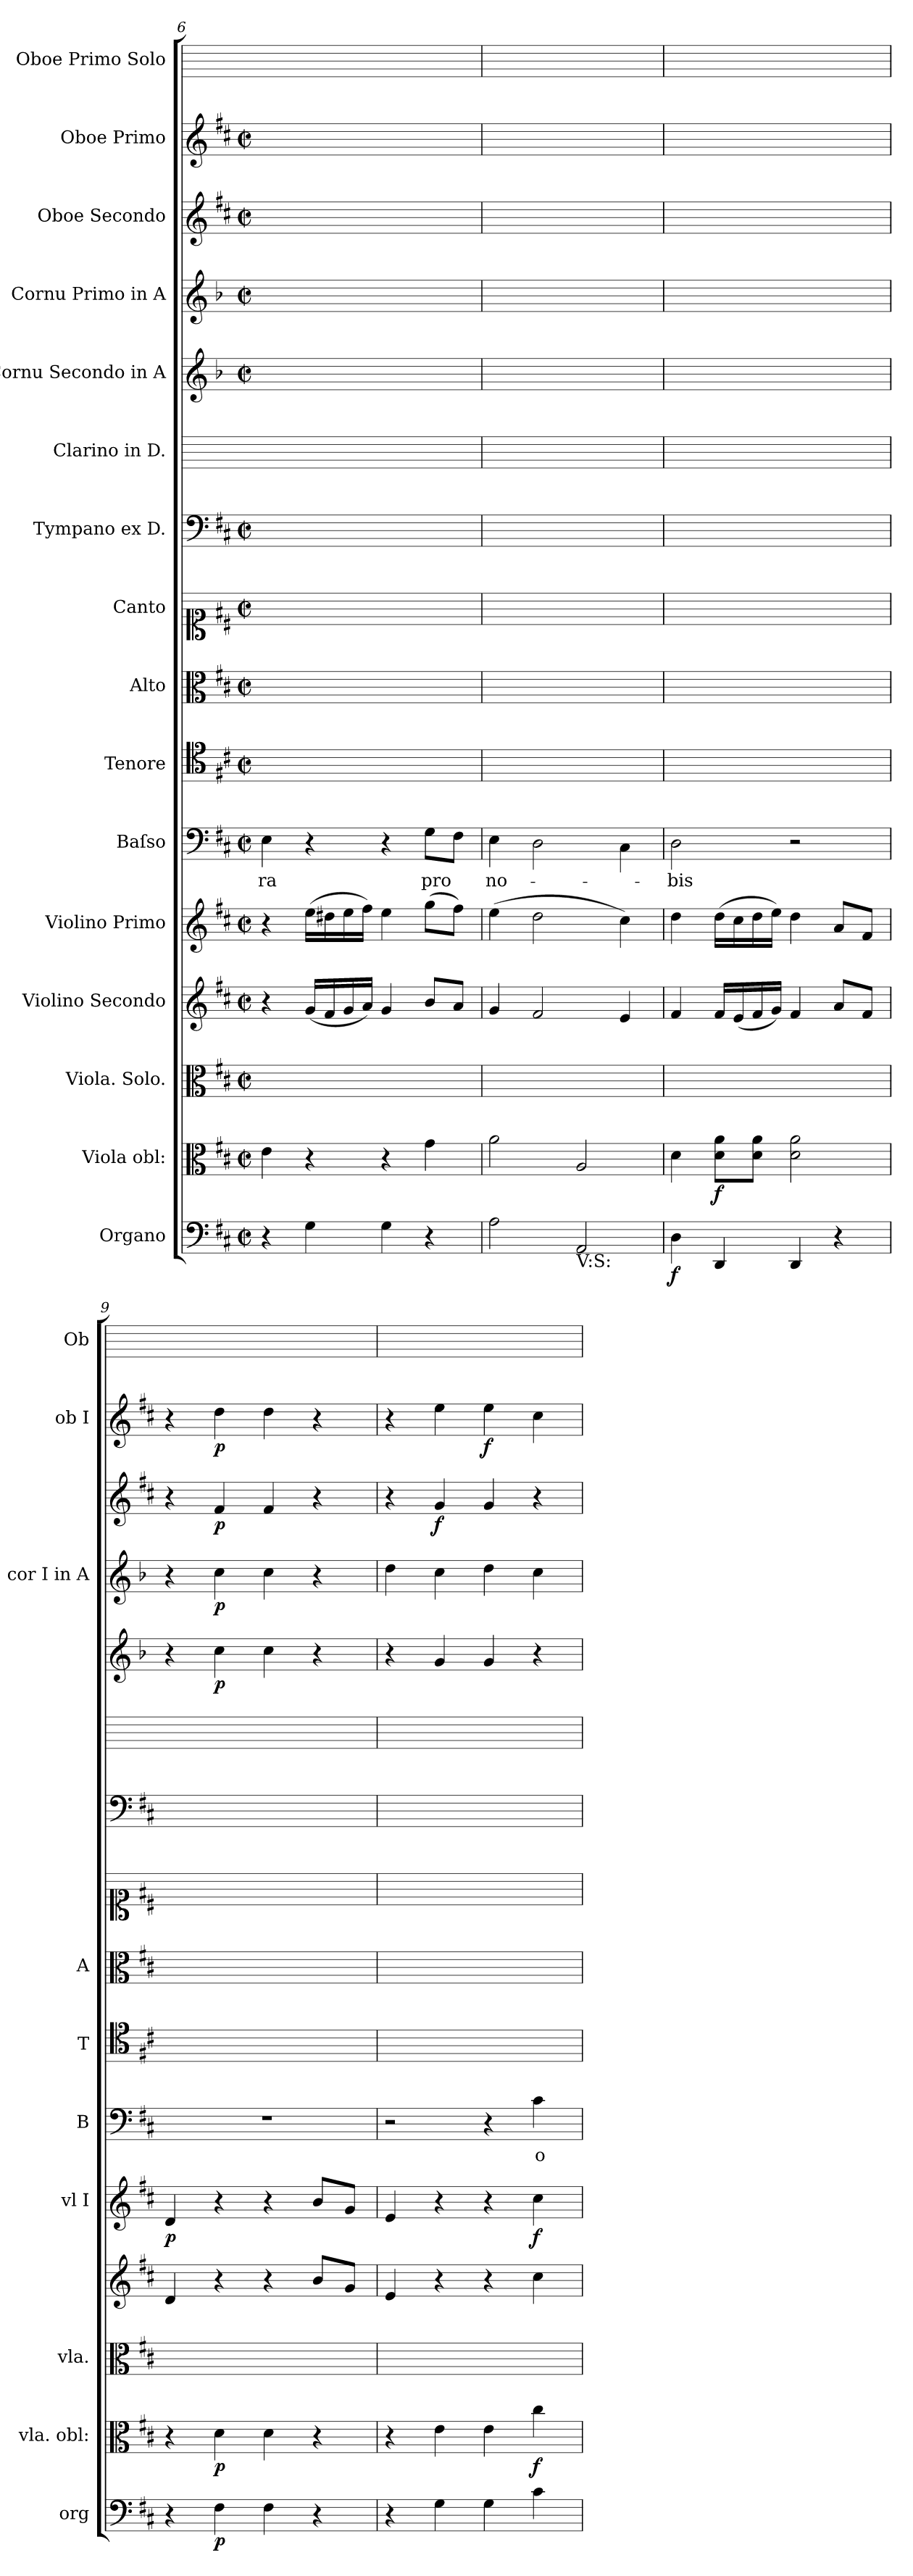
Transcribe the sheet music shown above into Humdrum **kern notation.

**kern	**dynam	**kern	**dynam	**kern	**kern	**kern	**dynam	**kern	**text	**kern	**kern	**kern	**kern	**kern	**kern	**dynam	**kern	**dynam	**kern	**dynam	**kern	**dynam	**kern
*part16	*part16	*part15	*part15	*part14	*part13	*part12	*part12	*part11	*part11	*part10	*part9	*part8	*part7	*part6	*part5	*part5	*part4	*part4	*part3	*part3	*part2	*part2	*part1
*staff16	*staff16	*staff15	*staff15	*staff14	*staff13	*staff12	*staff12	*staff11	*staff11	*staff10	*staff9	*staff8	*staff7	*staff6	*staff5	*staff5	*staff4	*staff4	*staff3	*staff3	*staff2	*staff2	*staff1
*I"Organo	*	*I"Viola obl:	*	*I"Viola. Solo.	*I"Violino Secondo	*I"Violino Primo	*	*I"Baſso	*	*I"Tenore	*I"Alto	*I"Canto	*I"Tympano ex D.	*I"Clarino in D.	*I"Cornu Secondo in A	*	*I"Cornu Primo in A	*	*I"Oboe Secondo	*	*I"Oboe Primo	*	*I"Oboe Primo Solo
*I'org	*	*I'vla. obl:	*	*I'vla.	*	*I'vl I	*	*I'B	*	*I'T	*I'A	*	*	*	*	*	*I'cor I in A	*	*	*	*I'ob I	*	*I'Ob
*clefF4	*	*clefC3	*	*clefC3	*clefG2	*clefG2	*	*clefF4	*	*clefC4	*clefC3	*clefC1	*clefF4	*	*clefG2	*	*clefG2	*	*clefG2	*	*clefG2	*	*
*	*	*	*	*	*	*	*	*	*	*	*	*	*	*	*ITrd2c3	*	*ITrd2c3	*	*	*	*	*	*
*k[f#c#]	*	*k[f#c#]	*	*k[f#c#]	*k[f#c#]	*k[f#c#]	*	*k[f#c#]	*	*k[f#c#]	*k[f#c#]	*k[f#c#]	*k[f#c#]	*	*k[f#c#]	*	*k[f#c#]	*	*k[f#c#]	*	*k[f#c#]	*	*
*D:	*	*D:	*	*D:	*D:	*D:	*	*D:	*	*D:	*D:	*D:	*D:	*	*D:	*	*D:	*	*D:	*	*D:	*	*
*M2/2	*	*M2/2	*	*M2/2	*M2/2	*M2/2	*	*M2/2	*	*M2/2	*M2/2	*M2/2	*M2/2	*	*M2/2	*	*M2/2	*	*M2/2	*	*M2/2	*	*
*met(c|)	*	*met(c|)	*	*met(c|)	*met(c|)	*met(c|)	*	*met(c|)	*	*met(c|)	*met(c|)	*met(c|)	*met(c|)	*	*met(c|)	*	*met(c|)	*	*met(c|)	*	*met(c|)	*	*
=6	=6	=6	=6	=6	=6	=6	=6	=6	=6	=6	=6	=6	=6	=6	=6	=6	=6	=6	=6	=6	=6	=6	=6
!	!	!	!	!	!	!	!	!	!LO:LY:i	!	!	!	!	!	!	!	!	!	!	!	!	!	!
4r	.	4e\	.	1ryy	4r	4r	.	4E\	-ra	1ryy	1ryy	1ryy	1ryy	1ryy	1ryy	.	1ryy	.	1ryy	.	1ryy	.	1ryy
4G\	.	4r	.	.	(16g/LL	(16ee\LL	.	4r	.	.	.	.	.	.	.	.	.	.	.	.	.	.	.
.	.	.	.	.	16f#/	16dd#X\	.	.	.	.	.	.	.	.	.	.	.	.	.	.	.	.	.
.	.	.	.	.	16g/	16ee\	.	.	.	.	.	.	.	.	.	.	.	.	.	.	.	.	.
.	.	.	.	.	16a/JJ)	16ff#\JJ)	.	.	.	.	.	.	.	.	.	.	.	.	.	.	.	.	.
4G\	.	4r	.	.	4g/	4ee\	.	4r	.	.	.	.	.	.	.	.	.	.	.	.	.	.	.
4r	.	4g\	.	.	8b/L	(8gg\L	.	8G\L	pro	.	.	.	.	.	.	.	.	.	.	.	.	.	.
.	.	.	.	.	8a/J	8ff#\J)	.	8F#\J	.	.	.	.	.	.	.	.	.	.	.	.	.	.	.
=7	=7	=7	=7	=7	=7	=7	=7	=7	=7	=7	=7	=7	=7	=7	=7	=7	=7	=7	=7	=7	=7	=7	=7
2A\	.	2a\	.	1ryy	4g/	(4ee\	.	4E\	no-	1ryy	1ryy	1ryy	1ryy	1ryy	1ryy	.	1ryy	.	1ryy	.	1ryy	.	1ryy
.	.	.	.	.	2f#/	2dd\	.	2D\	.	.	.	.	.	.	.	.	.	.	.	.	.	.	.
!LO:TX:b:t=V&colon;S&colon;	!	!	!	!	!	!	!	!	!	!	!	!	!	!	!	!	!	!	!	!	!	!	!
2AA/	.	2A/	.	.	.	.	.	.	.	.	.	.	.	.	.	.	.	.	.	.	.	.	.
.	.	.	.	.	4e/	4cc#\)	.	4C#\	.	.	.	.	.	.	.	.	.	.	.	.	.	.	.
=8	=8	=8	=8	=8	=8	=8	=8	=8	=8	=8	=8	=8	=8	=8	=8	=8	=8	=8	=8	=8	=8	=8	=8
!	!LO:DY:b	!	!	!	!	!	!	!	!	!	!	!	!	!	!	!	!	!	!	!	!	!	!
4D\	f	4d\	.	1ryy	4f#/	4dd\	.	2D\	-bis	1ryy	1ryy	1ryy	1ryy	1ryy	1ryy	.	1ryy	.	1ryy	.	1ryy	.	1ryy
4DD/	.	8d\ 8a\L	f	.	16f#/LL	(16dd\LL	.	.	.	.	.	.	.	.	.	.	.	.	.	.	.	.	.
.	.	.	.	.	(16e/	16cc#\	.	.	.	.	.	.	.	.	.	.	.	.	.	.	.	.	.
.	.	8d\ 8a\J	.	.	16f#/	16dd\	.	.	.	.	.	.	.	.	.	.	.	.	.	.	.	.	.
.	.	.	.	.	16g/JJ)	16ee\JJ)	.	.	.	.	.	.	.	.	.	.	.	.	.	.	.	.	.
4DD/	.	2d\ 2a\	.	.	4f#/	4dd\	.	2r	.	.	.	.	.	.	.	.	.	.	.	.	.	.	.
4r	.	.	.	.	8a/L	8a/L	.	.	.	.	.	.	.	.	.	.	.	.	.	.	.	.	.
.	.	.	.	.	8f#/J	8f#/J	.	.	.	.	.	.	.	.	.	.	.	.	.	.	.	.	.
=9	=9	=9	=9	=9	=9	=9	=9	=9	=9	=9	=9	=9	=9	=9	=9	=9	=9	=9	=9	=9	=9	=9	=9
!	!	!	!	!	!	!	!LO:DY:b	!	!	!	!	!	!	!	!	!	!	!	!	!	!	!	!
4r	.	4r	.	1ryy	4d/	4d/	p	1r	.	1ryy	1ryy	1ryy	1ryy	1ryy	4r	.	4r	.	4r	.	4r	.	1ryy
!	!LO:DY:b	!	!	!	!	!	!	!	!	!	!	!	!	!	!	!	!	!	!	!	!	!	!
4F#\	p	4d\	p	.	4r	4r	.	.	.	.	.	.	.	.	4a\	p	4a\	p	4f#/	p	4dd\	p	.
4F#\	.	4d\	.	.	4r	4r	.	.	.	.	.	.	.	.	4a\	.	4a\	.	4f#/	.	4dd\	.	.
4r	.	4r	.	.	8b/L	8b/L	.	.	.	.	.	.	.	.	4r	.	4r	.	4r	.	4r	.	.
.	.	.	.	.	8g/J	8g/J	.	.	.	.	.	.	.	.	.	.	.	.	.	.	.	.	.
=10	=10	=10	=10	=10	=10	=10	=10	=10	=10	=10	=10	=10	=10	=10	=10	=10	=10	=10	=10	=10	=10	=10	=10
4r	.	4r	.	1ryy	4e/	4e/	.	2r	.	1ryy	1ryy	1ryy	1ryy	1ryy	4r	.	4b\	.	4r	.	4r	.	1ryy
4G\	.	4e\	.	.	4r	4r	.	.	.	.	.	.	.	.	4e/	.	4a\	.	4g/	f	4ee\	.	.
4G\	.	4e\	.	.	4r	4r	.	4r	.	.	.	.	.	.	4e/	.	4b\	.	4g/	.	4ee\	f	.
!	!	!	!	!	!	!	!LO:DY:b	!	!	!	!	!	!	!	!	!	!	!	!	!	!	!	!
4c#\	.	4cc#\	f	.	4cc#\	4cc#\	f	4c#\	o-	.	.	.	.	.	4r	.	4a\	.	4r	.	4cc#\	.	.
=	=	=	=	=	=	=	=	=	=	=	=	=	=	=	=	=	=	=	=	=	=	=	=
*-	*-	*-	*-	*-	*-	*-	*-	*-	*-	*-	*-	*-	*-	*-	*-	*-	*-	*-	*-	*-	*-	*-	*-
